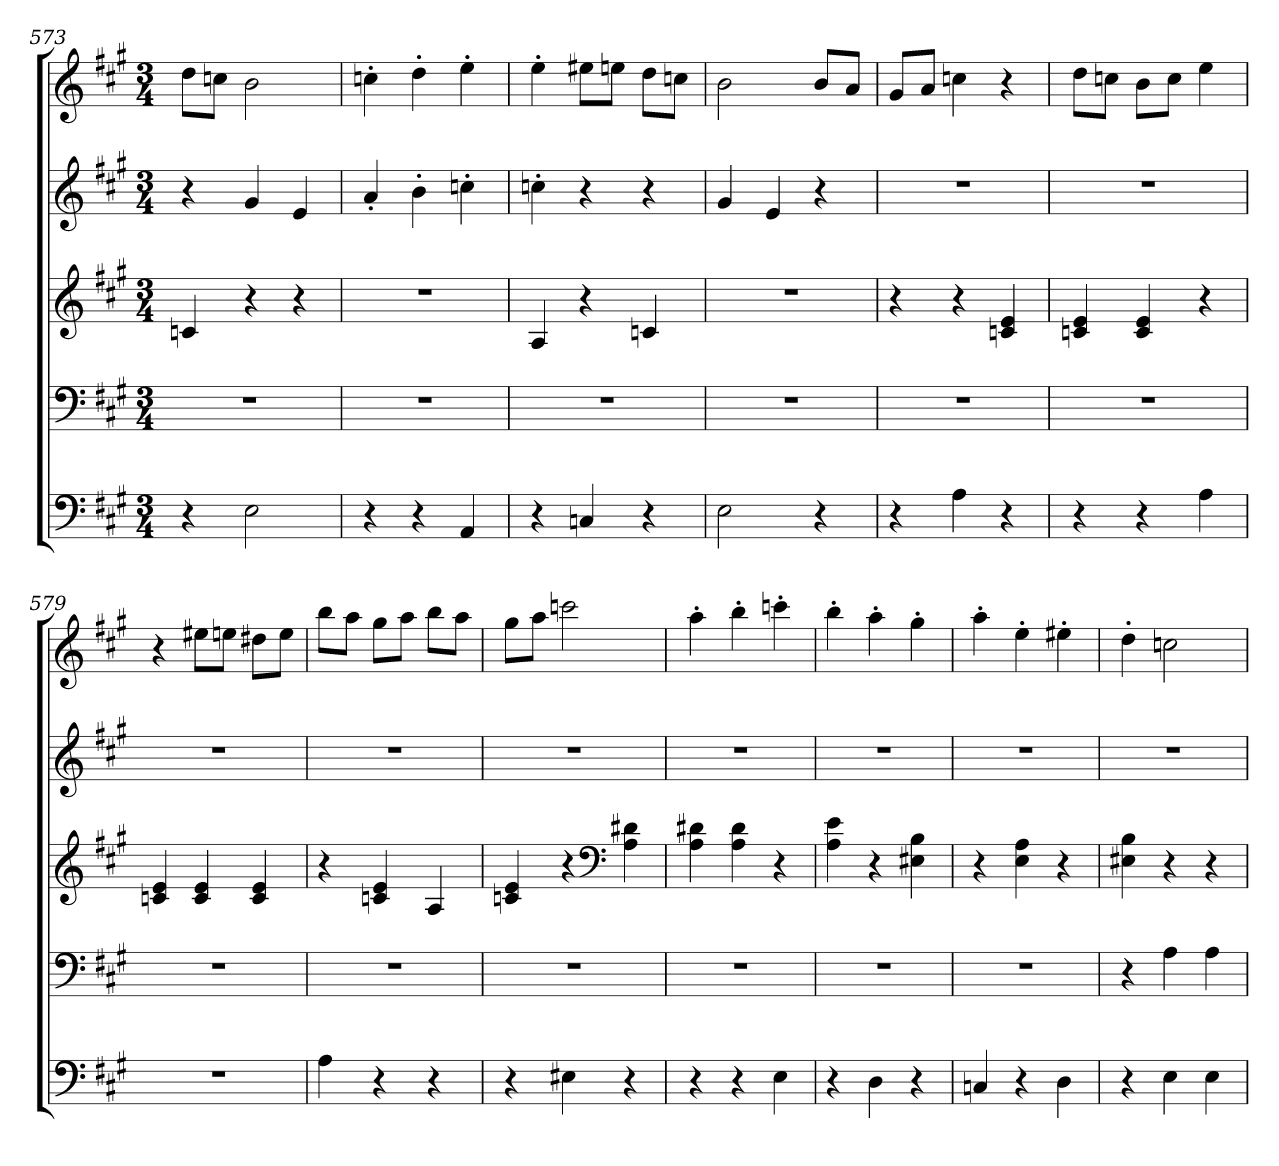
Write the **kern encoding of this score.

**kern	**kern	**kern	**kern	**kern
*part5	*part4	*part3	*part2	*part1
*staff5	*staff4	*staff3	*staff2	*staff1
*clefF4	*clefF4	*clefG2	*clefG2	*clefG2
*k[f#c#g#]	*k[f#c#g#]	*k[f#c#g#]	*k[f#c#g#]	*k[f#c#g#]
*M3/4	*M3/4	*M3/4	*M3/4	*M3/4
=573	=573	=573	=573	=573
4r	2.r	4cn/	4r	8dd\L
.	.	.	.	8ccn\J
2E\	.	4r	4g#/	2b\
.	.	4r	4e/	.
=574	=574	=574	=574	=574
*	*	*	*	*MM250
4r	2.r	2.r	4a'/	4ccn'\
4r	.	.	4b'\	4dd'\
4AA/	.	.	4ccn'\	4ee'\
!!LO:LB:g=z
=575	=575	=575	=575	=575
4r	2.r	4A/	4ccn'\	4ee'\
4Cn/	.	4r	4r	8ee#X\L
.	.	.	.	8een\J
4r	.	4cn/	4r	8dd\L
.	.	.	.	8ccn\J
=576	=576	=576	=576	=576
2E\	2.r	2.r	4g#/	2b\
.	.	.	4e/	.
*	*	*	*	*MM250
4r	.	.	4r	8b/L
.	.	.	.	8a/J
=577	=577	=577	=577	=577
4r	2.r	4r	2.r	8g#/L
.	.	.	.	8a/J
4A\	.	4r	.	4ccn\
4r	.	4cn/ 4e/	.	4r
=578	=578	=578	=578	=578
4r	2.r	4cn/ 4e/	2.r	8dd\L
.	.	.	.	8ccn\J
4r	.	4c/ 4e/	.	8b\L
.	.	.	.	8cc\J
4A\	.	4r	.	4ee\
=579	=579	=579	=579	=579
2.r	2.r	4cn/ 4e/	2.r	4r
.	.	4c/ 4e/	.	8ee#X\L
.	.	.	.	8een\J
.	.	4c/ 4e/	.	8dd#X\L
.	.	.	.	8ee\J
=580	=580	=580	=580	=580
4A\	2.r	4r	2.r	8bb\L
.	.	.	.	8aa\J
4r	.	4cn/ 4e/	.	8gg#\L
.	.	.	.	8aa\J
4r	.	4A/	.	8bb\L
.	.	.	.	8aa\J
!!LO:PB:g=z
=581	=581	=581	=581	=581
4r	2.r	4cn/ 4e/	2.r	8gg#\L
.	.	.	.	8aa\J
4E#X\	.	4r	.	2cccn\
*	*	*clefF4	*	*
4r	.	4A\ 4d#X\	.	.
=582	=582	=582	=582	=582
4r	2.r	4A\ 4d#X\	2.r	4aa'\
4r	.	4A\ 4d#\	.	4bb'\
4E\	.	4r	.	4cccn'\
=583	=583	=583	=583	=583
4r	2.r	4A\ 4e\	2.r	4bb'\
4D\	.	4r	.	4aa'\
4r	.	4E#X\ 4B\	.	4gg#'\
=584	=584	=584	=584	=584
4Cn/	2.r	4r	2.r	4aa'\
4r	.	4E\ 4A\	.	4ee'\
4D\	.	4r	.	4ee#X'\
=585	=585	=585	=585	=585
4r	4r	4E#X\ 4B\	2.r	4dd'\
4E\	4A\	4r	.	2ccn\
4E\	4A\	4r	.	.
=	=	=	=	=
*-	*-	*-	*-	*-
